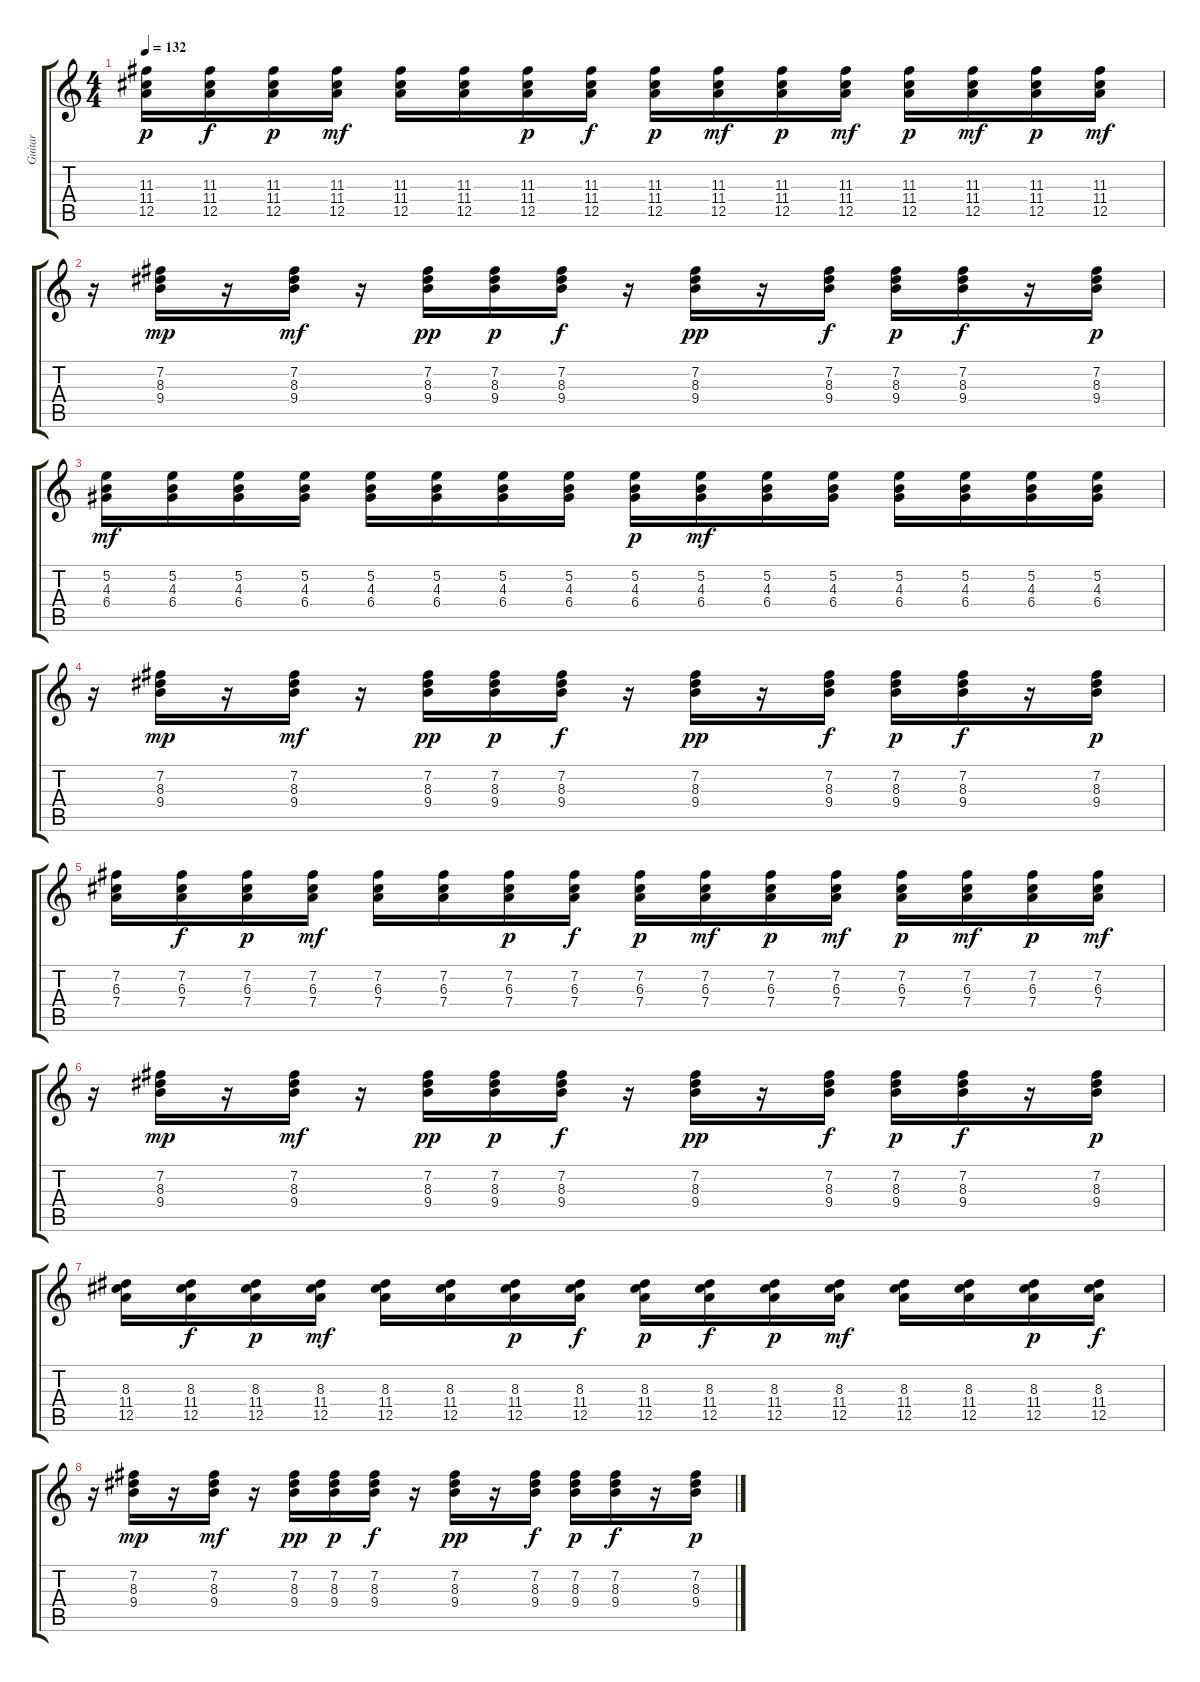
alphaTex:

\track ("Guitar" "Guitar") {instrument electricguitarclean}
\staff {score tabs}
\tuning (E4 B3 G3 D3 A2 E2) {hide}
\ts (4 4)
\tempo 132
\clef g2
\ks c
(11.3 11.4 12.5).16{dy p} (11.3 11.4 12.5).16{dy f} (11.3 11.4 12.5).16{dy p} (11.3 11.4 12.5).16{dy mf} (11.3 11.4 12.5).16 (11.3 11.4 12.5).16 (11.3 11.4 12.5).16{dy p} (11.3 11.4 12.5).16{dy f} (11.3 11.4 12.5).16{dy p} (11.3 11.4 12.5).16{dy mf} (11.3 11.4 12.5).16{dy p} (11.3 11.4 12.5).16{dy mf} (11.3 11.4 12.5).16{dy p} (11.3 11.4 12.5).16{dy mf} (11.3 11.4 12.5).16{dy p} (11.3 11.4 12.5).16{dy mf} |
r.16 (7.2 8.3 9.4).16{dy mp} r.16 (7.2 8.3 9.4).16{dy mf} r.16 (7.2 8.3 9.4).16{dy pp} (7.2 8.3 9.4).16{dy p} (7.2 8.3 9.4).16{dy f} r.16 (7.2 8.3 9.4).16{dy pp} r.16 (7.2 8.3 9.4).16{dy f} (7.2 8.3 9.4).16{dy p} (7.2 8.3 9.4).16{dy f} r.16 (7.2 8.3 9.4).16{dy p} |
(5.2 4.3 6.4).16{dy mf} (5.2 4.3 6.4).16 (5.2 4.3 6.4).16 (5.2 4.3 6.4).16 (5.2 4.3 6.4).16 (5.2 4.3 6.4).16 (5.2 4.3 6.4).16 (5.2 4.3 6.4).16 (5.2 4.3 6.4).16{dy p} (5.2 4.3 6.4).16{dy mf} (5.2 4.3 6.4).16 (5.2 4.3 6.4).16 (5.2 4.3 6.4).16 (5.2 4.3 6.4).16 (5.2 4.3 6.4).16 (5.2 4.3 6.4).16 |
r.16 (7.2 8.3 9.4).16{dy mp} r.16 (7.2 8.3 9.4).16{dy mf} r.16 (7.2 8.3 9.4).16{dy pp} (7.2 8.3 9.4).16{dy p} (7.2 8.3 9.4).16{dy f} r.16 (7.2 8.3 9.4).16{dy pp} r.16 (7.2 8.3 9.4).16{dy f} (7.2 8.3 9.4).16{dy p} (7.2 8.3 9.4).16{dy f} r.16 (7.2 8.3 9.4).16{dy p} |
(7.2 6.3 7.4).16 (7.2 6.3 7.4).16{dy f} (7.2 6.3 7.4).16{dy p} (7.2 6.3 7.4).16{dy mf} (7.2 6.3 7.4).16 (7.2 6.3 7.4).16 (7.2 6.3 7.4).16{dy p} (7.2 6.3 7.4).16{dy f} (7.2 6.3 7.4).16{dy p} (7.2 6.3 7.4).16{dy mf} (7.2 6.3 7.4).16{dy p} (7.2 6.3 7.4).16{dy mf} (7.2 6.3 7.4).16{dy p} (7.2 6.3 7.4).16{dy mf} (7.2 6.3 7.4).16{dy p} (7.2 6.3 7.4).16{dy mf} |
r.16 (7.2 8.3 9.4).16{dy mp} r.16 (7.2 8.3 9.4).16{dy mf} r.16 (7.2 8.3 9.4).16{dy pp} (7.2 8.3 9.4).16{dy p} (7.2 8.3 9.4).16{dy f} r.16 (7.2 8.3 9.4).16{dy pp} r.16 (7.2 8.3 9.4).16{dy f} (7.2 8.3 9.4).16{dy p} (7.2 8.3 9.4).16{dy f} r.16 (7.2 8.3 9.4).16{dy p} |
(8.3 11.4 12.5).16 (8.3 11.4 12.5).16{dy f} (8.3 11.4 12.5).16{dy p} (8.3 11.4 12.5).16{dy mf} (8.3 11.4 12.5).16 (8.3 11.4 12.5).16 (8.3 11.4 12.5).16{dy p} (8.3 11.4 12.5).16{dy f} (8.3 11.4 12.5).16{dy p} (8.3 11.4 12.5).16{dy f} (8.3 11.4 12.5).16{dy p} (8.3 11.4 12.5).16{dy mf} (8.3 11.4 12.5).16 (8.3 11.4 12.5).16 (8.3 11.4 12.5).16{dy p} (8.3 11.4 12.5).16{dy f} |
r.16 (7.2 8.3 9.4).16{dy mp} r.16 (7.2 8.3 9.4).16{dy mf} r.16 (7.2 8.3 9.4).16{dy pp} (7.2 8.3 9.4).16{dy p} (7.2 8.3 9.4).16{dy f} r.16 (7.2 8.3 9.4).16{dy pp} r.16 (7.2 8.3 9.4).16{dy f} (7.2 8.3 9.4).16{dy p} (7.2 8.3 9.4).16{dy f} r.16 (7.2 8.3 9.4).16{dy p}
